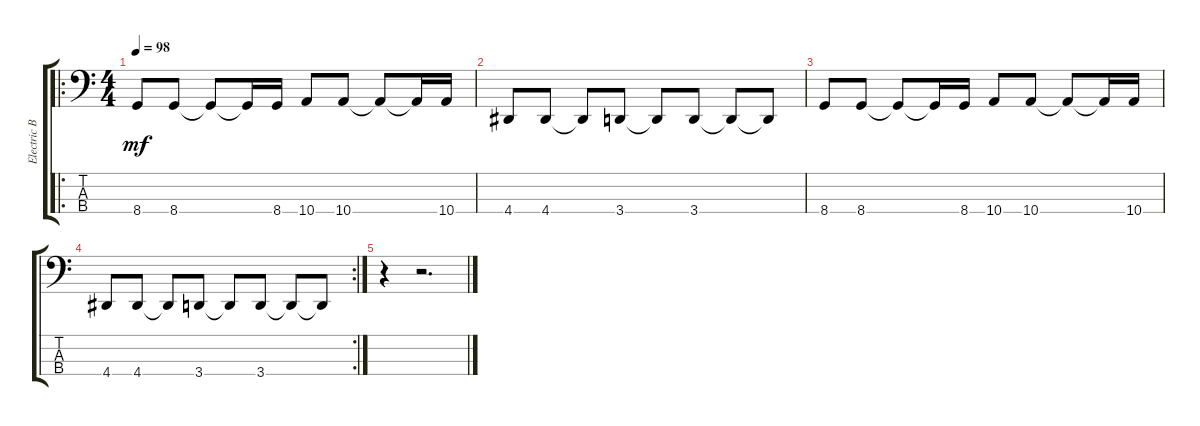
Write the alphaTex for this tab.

\track ("Electric Bass" "Electric B") {instrument electricbassfinger}
\staff {score tabs}
\tuning (E2 B1 Gb1 B0) {hide}
\ro
\ts (4 4)
\tempo 98
\clef f4
\ks c
8.4.8{dy mf} 8.4.8 8.4{t}.8 8.4{t}.16 8.4.16 10.4.8 10.4.8 10.4{t}.8 10.4{t}.16 10.4.16 |
4.4.8 4.4.8 4.4{t}.8 3.4.8 3.4{t}.8 3.4.8 3.4{t}.8 3.4{t}.8 |
8.4.8 8.4.8 8.4{t}.8 8.4{t}.16 8.4.16 10.4.8 10.4.8 10.4{t}.8 10.4{t}.16 10.4.16 |
\rc 2
4.4.8 4.4.8 4.4{t}.8 3.4.8 3.4{t}.8 3.4.8 3.4{t}.8 3.4{t}.8 |
r.4 r.2{d}
